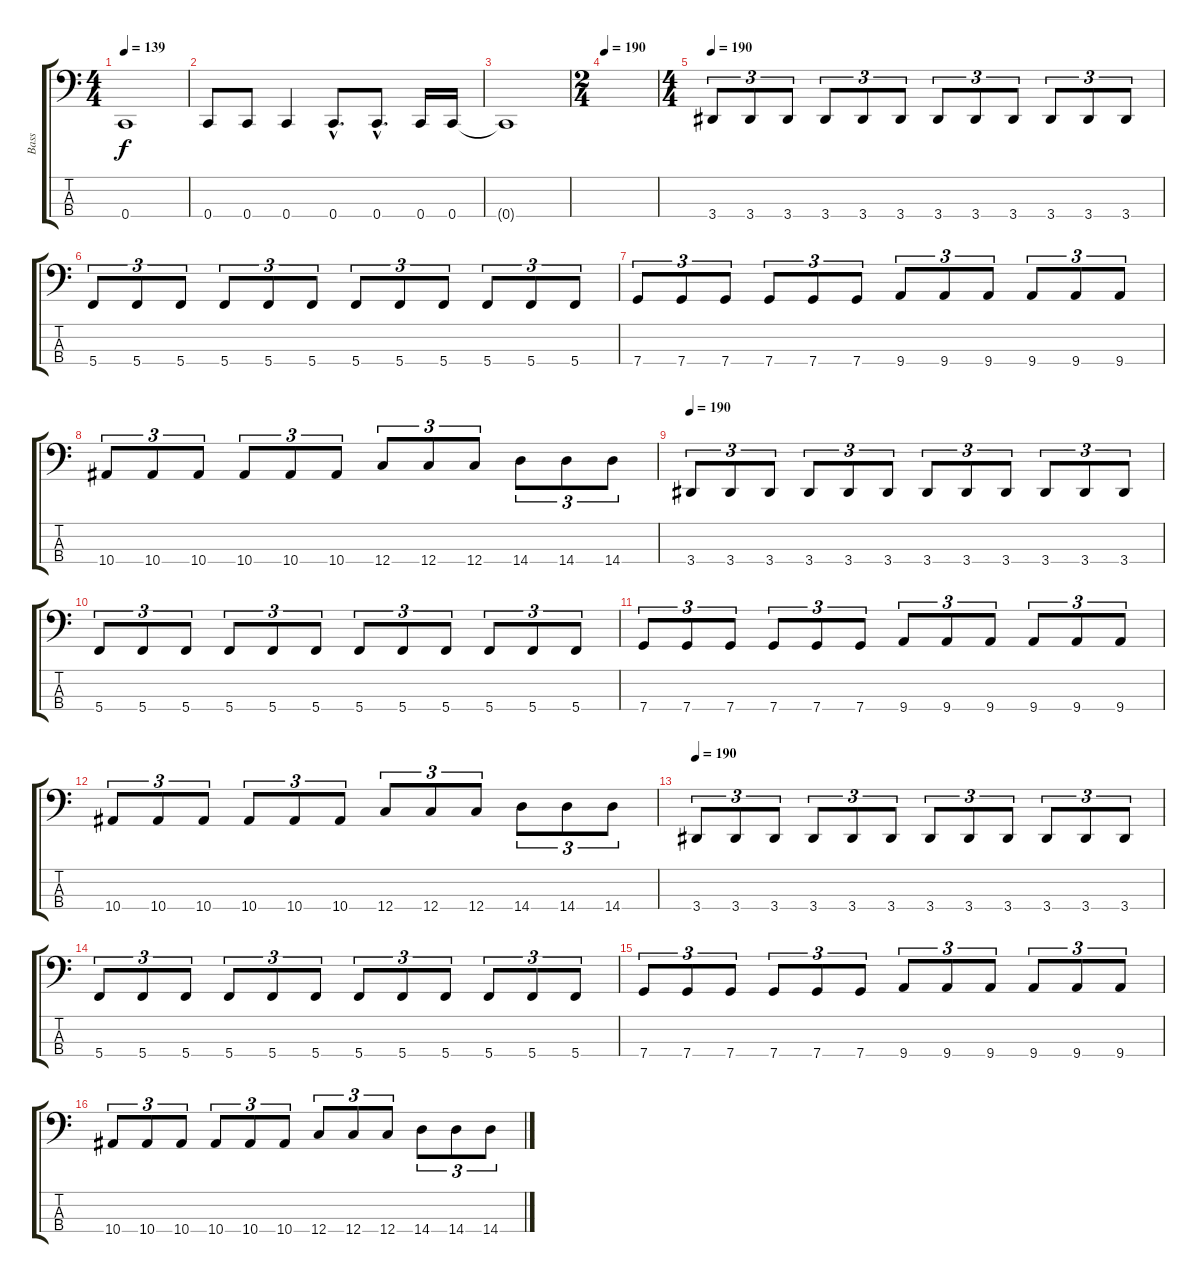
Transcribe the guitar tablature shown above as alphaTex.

\track ("Bass" "Bass") {instrument electricbasspick}
\staff {score tabs}
\tuning (F2 C2 G1 C1) {hide}
\ts (4 4)
\tempo 139
\clef f4
\ks c
0.4{t}.1{dy f} |
0.4.8 0.4.8 0.4.4 0.4{hac}.8{d} 0.4{hac}.8{d} 0.4.16 0.4.16 |
0.4{t}.1 |
\ts (2 4)
\tempo 190
|
\ts (4 4)
\tempo 190
3.4.8{tu (3 2)} 3.4.8{tu (3 2)} 3.4.8{tu (3 2)} 3.4.8{tu (3 2)} 3.4.8{tu (3 2)} 3.4.8{tu (3 2)} 3.4.8{tu (3 2)} 3.4.8{tu (3 2)} 3.4.8{tu (3 2)} 3.4.8{tu (3 2)} 3.4.8{tu (3 2)} 3.4.8{tu (3 2)} |
5.4.8{tu (3 2)} 5.4.8{tu (3 2)} 5.4.8{tu (3 2)} 5.4.8{tu (3 2)} 5.4.8{tu (3 2)} 5.4.8{tu (3 2)} 5.4.8{tu (3 2)} 5.4.8{tu (3 2)} 5.4.8{tu (3 2)} 5.4.8{tu (3 2)} 5.4.8{tu (3 2)} 5.4.8{tu (3 2)} |
7.4.8{tu (3 2)} 7.4.8{tu (3 2)} 7.4.8{tu (3 2)} 7.4.8{tu (3 2)} 7.4.8{tu (3 2)} 7.4.8{tu (3 2)} 9.4.8{tu (3 2)} 9.4.8{tu (3 2)} 9.4.8{tu (3 2)} 9.4.8{tu (3 2)} 9.4.8{tu (3 2)} 9.4.8{tu (3 2)} |
10.4.8{tu (3 2)} 10.4.8{tu (3 2)} 10.4.8{tu (3 2)} 10.4.8{tu (3 2)} 10.4.8{tu (3 2)} 10.4.8{tu (3 2)} 12.4.8{tu (3 2)} 12.4.8{tu (3 2)} 12.4.8{tu (3 2)} 14.4.8{tu (3 2)} 14.4.8{tu (3 2)} 14.4.8{tu (3 2)} |
\tempo 190
3.4.8{tu (3 2)} 3.4.8{tu (3 2)} 3.4.8{tu (3 2)} 3.4.8{tu (3 2)} 3.4.8{tu (3 2)} 3.4.8{tu (3 2)} 3.4.8{tu (3 2)} 3.4.8{tu (3 2)} 3.4.8{tu (3 2)} 3.4.8{tu (3 2)} 3.4.8{tu (3 2)} 3.4.8{tu (3 2)} |
5.4.8{tu (3 2)} 5.4.8{tu (3 2)} 5.4.8{tu (3 2)} 5.4.8{tu (3 2)} 5.4.8{tu (3 2)} 5.4.8{tu (3 2)} 5.4.8{tu (3 2)} 5.4.8{tu (3 2)} 5.4.8{tu (3 2)} 5.4.8{tu (3 2)} 5.4.8{tu (3 2)} 5.4.8{tu (3 2)} |
7.4.8{tu (3 2)} 7.4.8{tu (3 2)} 7.4.8{tu (3 2)} 7.4.8{tu (3 2)} 7.4.8{tu (3 2)} 7.4.8{tu (3 2)} 9.4.8{tu (3 2)} 9.4.8{tu (3 2)} 9.4.8{tu (3 2)} 9.4.8{tu (3 2)} 9.4.8{tu (3 2)} 9.4.8{tu (3 2)} |
10.4.8{tu (3 2)} 10.4.8{tu (3 2)} 10.4.8{tu (3 2)} 10.4.8{tu (3 2)} 10.4.8{tu (3 2)} 10.4.8{tu (3 2)} 12.4.8{tu (3 2)} 12.4.8{tu (3 2)} 12.4.8{tu (3 2)} 14.4.8{tu (3 2)} 14.4.8{tu (3 2)} 14.4.8{tu (3 2)} |
\tempo 190
3.4.8{tu (3 2)} 3.4.8{tu (3 2)} 3.4.8{tu (3 2)} 3.4.8{tu (3 2)} 3.4.8{tu (3 2)} 3.4.8{tu (3 2)} 3.4.8{tu (3 2)} 3.4.8{tu (3 2)} 3.4.8{tu (3 2)} 3.4.8{tu (3 2)} 3.4.8{tu (3 2)} 3.4.8{tu (3 2)} |
5.4.8{tu (3 2)} 5.4.8{tu (3 2)} 5.4.8{tu (3 2)} 5.4.8{tu (3 2)} 5.4.8{tu (3 2)} 5.4.8{tu (3 2)} 5.4.8{tu (3 2)} 5.4.8{tu (3 2)} 5.4.8{tu (3 2)} 5.4.8{tu (3 2)} 5.4.8{tu (3 2)} 5.4.8{tu (3 2)} |
7.4.8{tu (3 2)} 7.4.8{tu (3 2)} 7.4.8{tu (3 2)} 7.4.8{tu (3 2)} 7.4.8{tu (3 2)} 7.4.8{tu (3 2)} 9.4.8{tu (3 2)} 9.4.8{tu (3 2)} 9.4.8{tu (3 2)} 9.4.8{tu (3 2)} 9.4.8{tu (3 2)} 9.4.8{tu (3 2)} |
10.4.8{tu (3 2)} 10.4.8{tu (3 2)} 10.4.8{tu (3 2)} 10.4.8{tu (3 2)} 10.4.8{tu (3 2)} 10.4.8{tu (3 2)} 12.4.8{tu (3 2)} 12.4.8{tu (3 2)} 12.4.8{tu (3 2)} 14.4.8{tu (3 2)} 14.4.8{tu (3 2)} 14.4.8{tu (3 2)}
